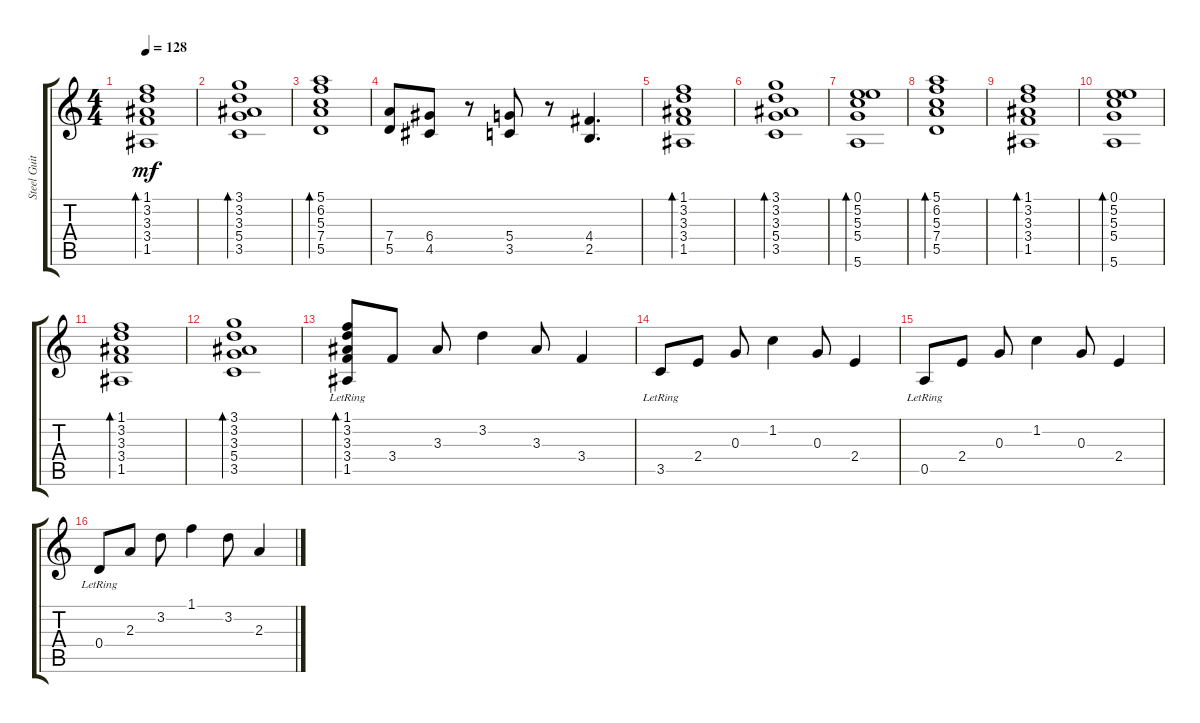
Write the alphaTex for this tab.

\track ("Steel Guitar" "Steel Guit") {instrument acousticguitarsteel}
\staff {score tabs}
\tuning (E4 B3 G3 D3 A2 E2) {hide}
\ts (4 4)
\tempo 128
\clef g2
\ks c
(1.1 3.2 3.3 3.4 1.5).1{bd 120 dy mf} |
(3.1 3.2 3.3 5.4 3.5).1{bd 120} |
(5.1 6.2 5.3 7.4 5.5).1{bd 30} |
(7.4 5.5).8 (6.4 4.5).8 r.8 (5.4 3.5).8 r.8 (4.4 2.5).4{d} |
(1.1 3.2 3.3 3.4 1.5).1{bd 120} |
(3.1 3.2 3.3 5.4 3.5).1{bd 120} |
(0.1 5.2 5.3 5.4 5.6).1{bd 30} |
(5.1 6.2 5.3 7.4 5.5).1{bd 30} |
(1.1 3.2 3.3 3.4 1.5).1{bd 120} |
(0.1 5.2 5.3 5.4 5.6).1{bd 30} |
(1.1 3.2 3.3 3.4 1.5).1{bd 120} |
(3.1 3.2 3.3 5.4 3.5).1{bd 120} |
(1.1{lr} 3.2{lr} 3.3{lr} 3.4{lr} 1.5{lr}).8{bd 120} 3.4.8 3.3.8 3.2.4 3.3.8 3.4.4 |
3.5{lr}.8 2.4.8 0.3.8 1.2.4 0.3.8 2.4.4 |
0.5{lr}.8 2.4.8 0.3.8 1.2.4 0.3.8 2.4.4 |
0.4{lr}.8 2.3.8 3.2.8 1.1.4 3.2.8 2.3.4
